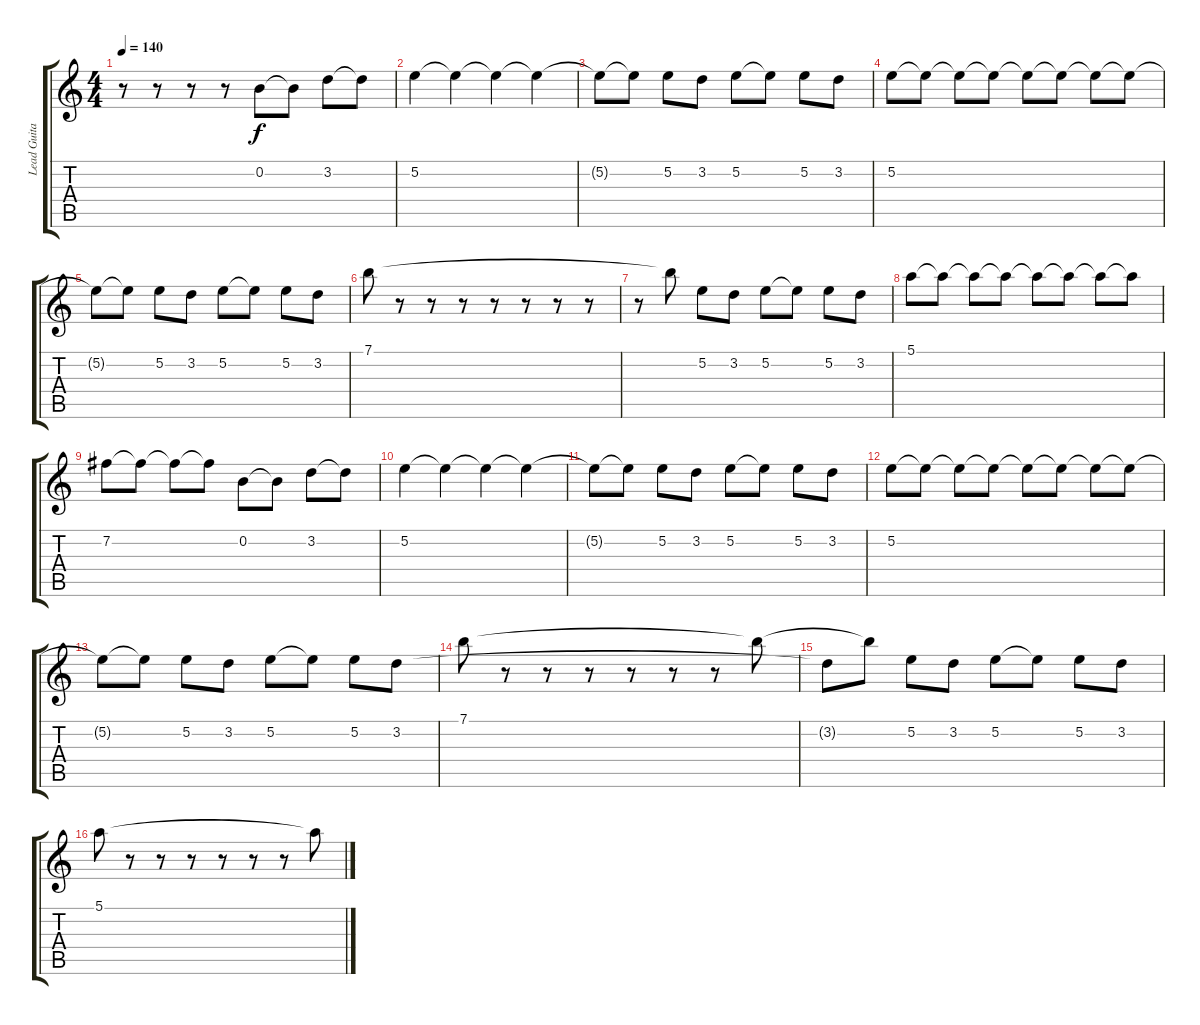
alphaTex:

\track ("Lead Guitar" "Lead Guita") {instrument distortionguitar}
\staff {score tabs}
\tuning (E4 B3 G3 D3 A2 E2) {hide}
\ts (4 4)
\tempo 140
\clef g2
\ks c
r.8{dy f} r.8 r.8 r.8 0.2.8{volume 11} 0.2{t}.8 3.2.8 3.2{t}.8 |
5.2.4 5.2{t}.4 5.2{t}.4 5.2{t}.4 |
5.2{t}.8 5.2{t}.8 5.2.8 3.2.8 5.2.8 5.2{t}.8 5.2.8 3.2.8 |
5.2.8 5.2{t}.8 5.2{t}.8 5.2{t}.8 5.2{t}.8 5.2{t}.8 5.2{t}.8 5.2{t}.8 |
5.2{t}.8 5.2{t}.8 5.2.8 3.2.8 5.2.8 5.2{t}.8 5.2.8 3.2.8 |
7.1.8 r.8 r.8 r.8 r.8 r.8 r.8 r.8 |
r.8 7.1{t}.8 5.2.8 3.2.8 5.2.8 5.2{t}.8 5.2.8 3.2.8 |
5.1.8 5.1{t}.8 5.1{t}.8 5.1{t}.8 5.1{t}.8 5.1{t}.8 5.1{t}.8 5.1{t}.8 |
7.2.8 7.2{t}.8 7.2{t}.8 7.2{t}.8 0.2.8 0.2{t}.8 3.2.8 3.2{t}.8 |
5.2.4 5.2{t}.4 5.2{t}.4 5.2{t}.4 |
5.2{t}.8 5.2{t}.8 5.2.8 3.2.8 5.2.8 5.2{t}.8 5.2.8 3.2.8 |
5.2.8 5.2{t}.8 5.2{t}.8 5.2{t}.8 5.2{t}.8 5.2{t}.8 5.2{t}.8 5.2{t}.8 |
5.2{t}.8 5.2{t}.8 5.2.8 3.2.8 5.2.8 5.2{t}.8 5.2.8 3.2.8 |
7.1.8 r.8 r.8 r.8 r.8 r.8 r.8 7.1{t}.8 |
3.2{t}.8 7.1{t}.8 5.2.8 3.2.8 5.2.8 5.2{t}.8 5.2.8 3.2.8 |
5.1.8 r.8 r.8 r.8 r.8 r.8 r.8 5.1{t}.8
